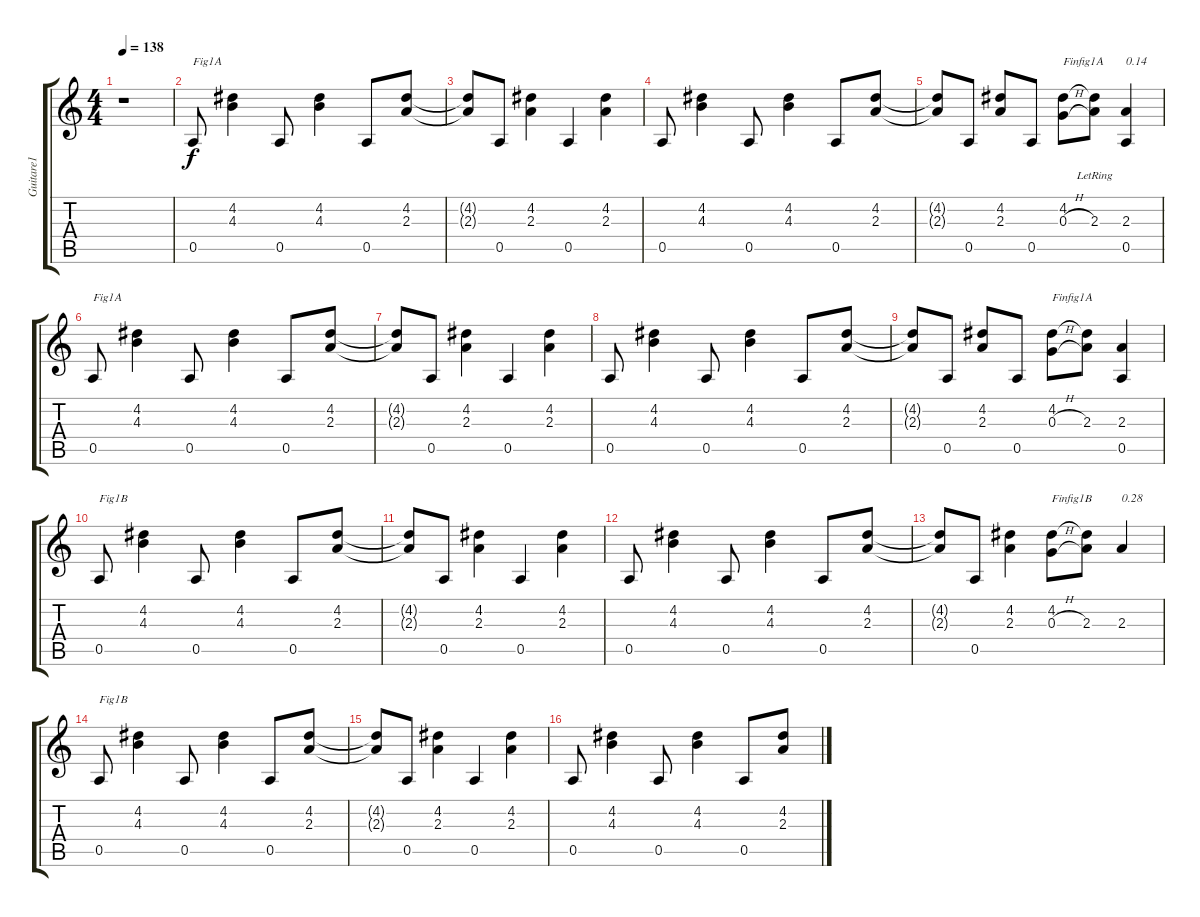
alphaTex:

\track ("Guitare1" "Guitare1") {instrument electricguitarjazz}
\staff {score tabs}
\tuning (E4 B3 G3 D3 A2 E2) {hide}
\ts (4 4)
\tempo 138
\clef g2
\ks c
r.1{dy f instrument electricguitarjazz} |
0.5.8{txt "Fig1A"} (4.2 4.3).4 0.5.8 (4.2 4.3).4 0.5.8 (4.2 2.3).8 |
(4.2{t} 2.3{t}).8 0.5.8 (4.2 2.3).4 0.5.4 (4.2 2.3).4 |
0.5.8 (4.2 4.3).4 0.5.8 (4.2 4.3).4 0.5.8 (4.2 2.3).8 |
(4.2{t} 2.3{t}).8 0.5.8 (4.2 2.3).8 0.5.8 (4.2 0.3{h}).8{txt "Finfig1A"} (4.2{t} 2.3{lr}).8 (2.3 0.5).4{txt "0.14"} |
0.5.8{txt "Fig1A"} (4.2 4.3).4 0.5.8 (4.2 4.3).4 0.5.8 (4.2 2.3).8 |
(4.2{t} 2.3{t}).8 0.5.8 (4.2 2.3).4 0.5.4 (4.2 2.3).4 |
0.5.8 (4.2 4.3).4 0.5.8 (4.2 4.3).4 0.5.8 (4.2 2.3).8 |
(4.2{t} 2.3{t}).8 0.5.8 (4.2 2.3).8 0.5.8 (4.2 0.3{h}).8{txt "Finfig1A"} (4.2{t} 2.3).8 (2.3 0.5).4 |
0.5.8{txt "Fig1B"} (4.2 4.3).4 0.5.8 (4.2 4.3).4 0.5.8 (4.2 2.3).8 |
(4.2{t} 2.3{t}).8 0.5.8 (4.2 2.3).4 0.5.4 (4.2 2.3).4 |
0.5.8 (4.2 4.3).4 0.5.8 (4.2 4.3).4 0.5.8 (4.2 2.3).8 |
(4.2{t} 2.3{t}).8 0.5.8 (4.2 2.3).4 (4.2 0.3{h}).8{txt "Finfig1B"} (4.2{t} 2.3).8 2.3.4{txt "0.28"} |
0.5.8{txt "Fig1B"} (4.2 4.3).4 0.5.8 (4.2 4.3).4 0.5.8 (4.2 2.3).8 |
(4.2{t} 2.3{t}).8 0.5.8 (4.2 2.3).4 0.5.4 (4.2 2.3).4 |
0.5.8 (4.2 4.3).4 0.5.8 (4.2 4.3).4 0.5.8 (4.2 2.3).8
